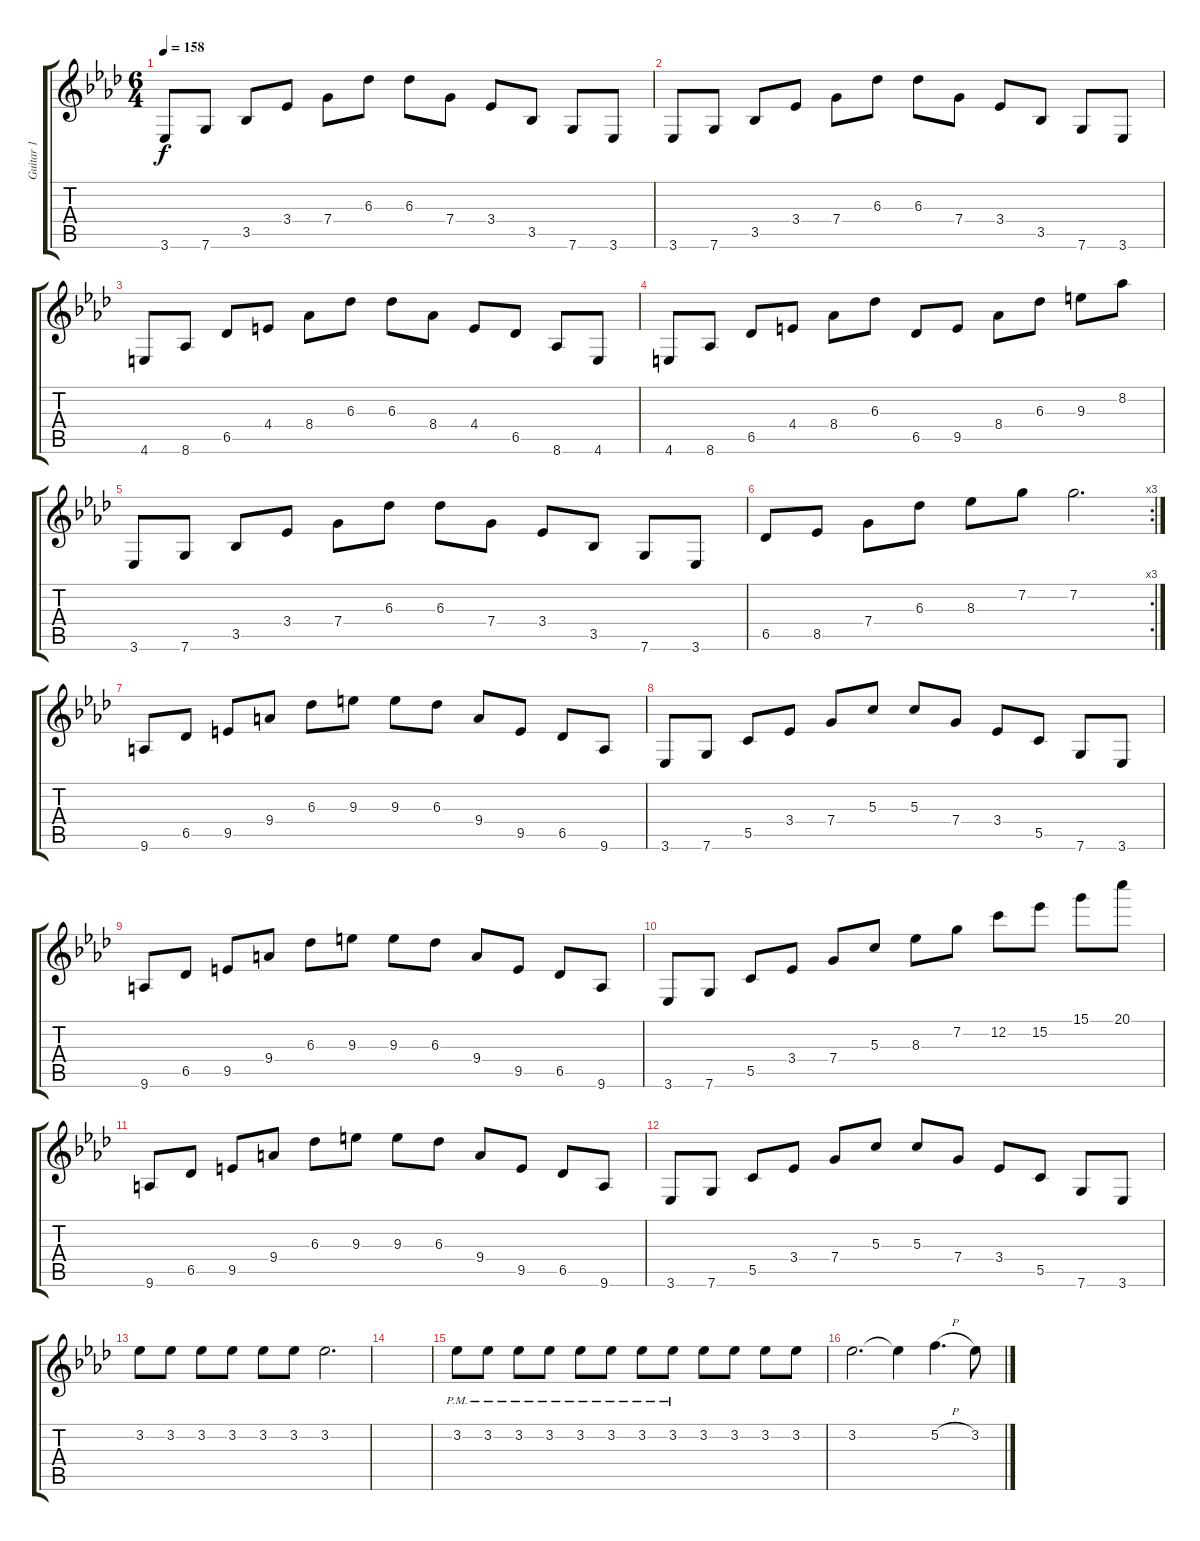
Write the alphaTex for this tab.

\track ("Guitar 1" "Guitar 1") {instrument overdrivenguitar}
\staff {score tabs}
\tuning (E4 C4 G3 C3 G2 C2) {hide}
\ts (6 4)
\tempo 158
\clef g2
\ks ab
3.6.8{dy f} 7.6.8 3.5.8 3.4.8 7.4.8 6.3.8 6.3.8 7.4.8 3.4.8 3.5.8 7.6.8 3.6.8 |
3.6.8 7.6.8 3.5.8 3.4.8 7.4.8 6.3.8 6.3.8 7.4.8 3.4.8 3.5.8 7.6.8 3.6.8 |
4.6.8 8.6.8 6.5.8 4.4.8 8.4.8 6.3.8 6.3.8 8.4.8 4.4.8 6.5.8 8.6.8 4.6.8 |
4.6.8 8.6.8 6.5.8 4.4.8 8.4.8 6.3.8 6.5.8 9.5.8 8.4.8 6.3.8 9.3.8 8.2.8 |
3.6.8 7.6.8 3.5.8 3.4.8 7.4.8 6.3.8 6.3.8 7.4.8 3.4.8 3.5.8 7.6.8 3.6.8 |
\rc 3
6.5.8 8.5.8 7.4.8 6.3.8 8.3.8 7.2.8 7.2.2{d} |
9.6.8 6.5.8 9.5.8 9.4.8 6.3.8 9.3.8 9.3.8 6.3.8 9.4.8 9.5.8 6.5.8 9.6.8 |
3.6.8 7.6.8 5.5.8 3.4.8 7.4.8 5.3.8 5.3.8 7.4.8 3.4.8 5.5.8 7.6.8 3.6.8 |
9.6.8 6.5.8 9.5.8 9.4.8 6.3.8 9.3.8 9.3.8 6.3.8 9.4.8 9.5.8 6.5.8 9.6.8 |
3.6.8 7.6.8 5.5.8 3.4.8 7.4.8 5.3.8 8.3.8 7.2.8 12.2.8 15.2.8 15.1.8 20.1.8 |
9.6.8 6.5.8 9.5.8 9.4.8 6.3.8 9.3.8 9.3.8 6.3.8 9.4.8 9.5.8 6.5.8 9.6.8 |
3.6.8 7.6.8 5.5.8 3.4.8 7.4.8 5.3.8 5.3.8 7.4.8 3.4.8 5.5.8 7.6.8 3.6.8 |
3.2.8 3.2.8 3.2.8 3.2.8 3.2.8 3.2.8 3.2.2{d} |
|
3.2{pm}.8 3.2{pm}.8 3.2{pm}.8 3.2{pm}.8 3.2{pm}.8 3.2{pm}.8 3.2{pm}.8 3.2{pm}.8 3.2.8 3.2.8 3.2.8 3.2.8 |
3.2.2{d} 3.2{t}.4 5.2{h}.4{d} 3.2{sl}.8
